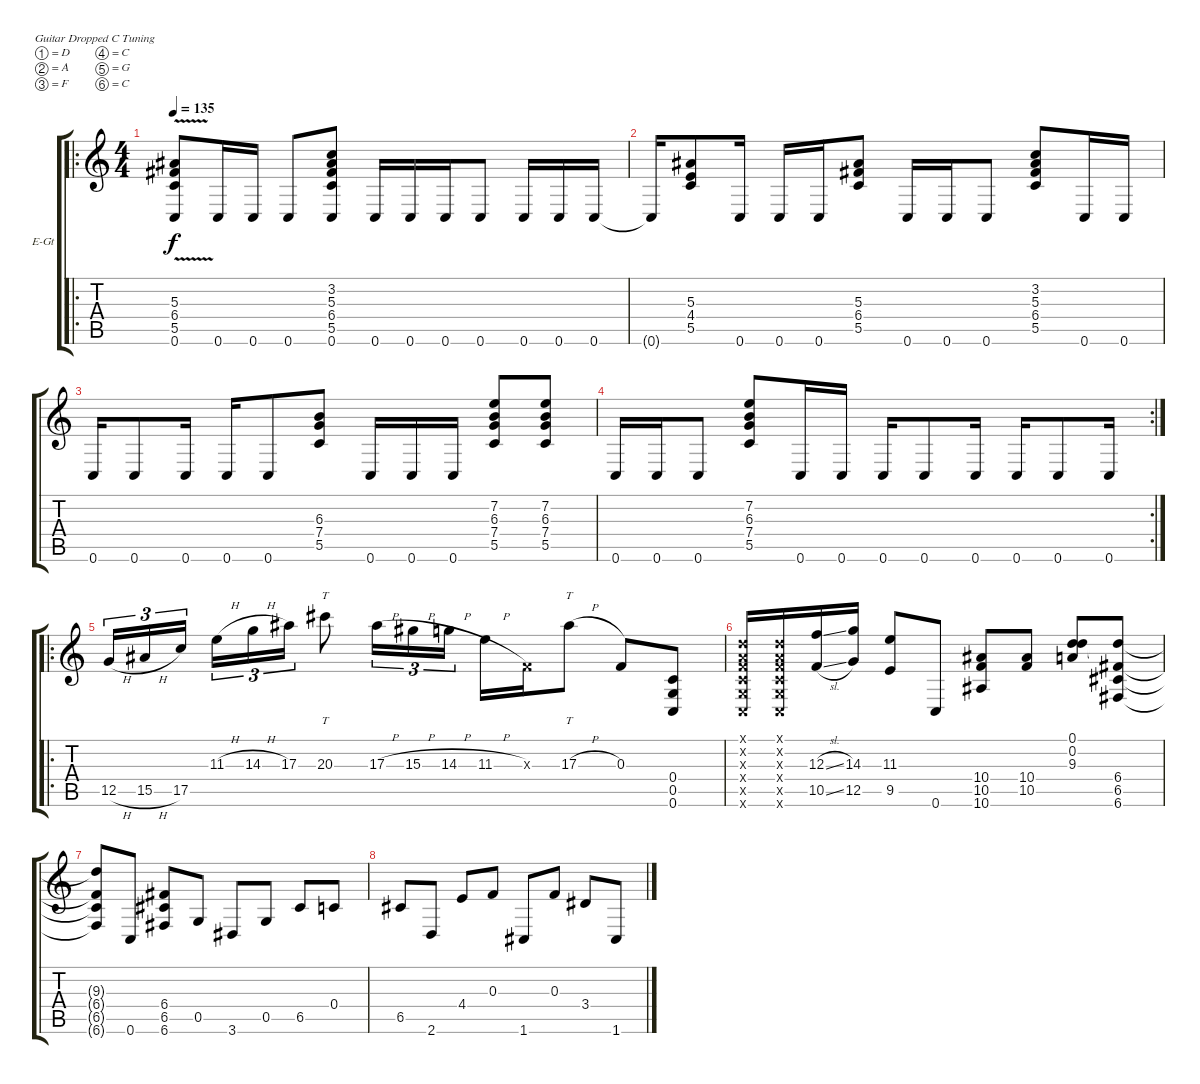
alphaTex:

\bracketExtendMode groupsimilarinstruments
\firstSystemTrackNameOrientation horizontal
\otherSystemsTrackNameOrientation horizontal
\track ("Track 2" "E-Gt") {instrument distortionguitar}
\staff {score tabs}
\tuning (D4 A3 F3 C3 G2 C2)
\ro
\ts (4 4)
\tempo 135
\clef g2
\ks c
(5.3{v} 6.4 5.5 0.6).8{dy f} 0.6.16 0.6.16 0.6.8 (3.2 5.3 6.4 5.5 0.6).8 0.6.16 0.6.16 0.6.16 0.6.8 0.6.16 0.6.16 0.6.16 |
0.6{t}.16 (5.3 4.4 5.5).8 0.6.16 0.6.16 0.6.16 (5.3 6.4 5.5).8 0.6.16 0.6.16 0.6.8 (3.2 5.3 6.4 5.5).8 0.6.16 0.6.16 |
0.6.16 0.6.8 0.6.16 0.6.16 0.6.8 (6.3 7.4 5.5).8 0.6.16 0.6.16 0.6.16 (7.2 6.3 7.4 5.5).8 (7.2 6.3 7.4 5.5).8 |
\rc 2
0.6.16 0.6.16 0.6.8 (7.2 6.3 7.4 5.5).8 0.6.16 0.6.16 0.6.16 0.6.8 0.6.16 0.6.16 0.6.8 0.6.16 |
\ro
12.5{h}.16{tu (3 2)} 15.5{h}.16{tu (3 2)} 17.5.16{tu (3 2)} 11.3{h}.16{tu (3 2)} 14.3{h}.16{tu (3 2)} 17.3.16{tu (3 2)} 20.3.8{tt} 17.3{h}.16{tu (3 2)} 15.3{h}.16{tu (3 2)} 14.3{h}.16{tu (3 2)} 11.3{h}.16 0.3{x}.16 17.3{h}.8{tt} 0.3.8 (0.4 0.5 0.6).8 |
(0.1{x} 0.2{x} 0.3{x} 0.4{x} 0.5{x} 0.6{x}).16 (0.1{x} 0.2{x} 0.3{x} 0.4{x} 0.5{x} 0.6{x}).16 (12.3{sl} 10.5{sl}).16 (14.3 12.5).16 (11.3 9.5).8 0.6.8 (10.4 10.5 10.6).8 (10.4 10.5).8 (0.1 0.2 9.3).8 (6.4 6.5 6.6 9.3{t}).8 |
(9.3{t} 6.4{t} 6.5{t} 6.6{t}).8 0.6.8 (6.4 6.5 6.6).8 0.5.8 3.6.8 0.5.8 6.5.8 0.4.8 |
6.5.8 2.6.8 4.4.8 0.3.8 1.6.8 0.3.8 3.4.8 1.6.8
